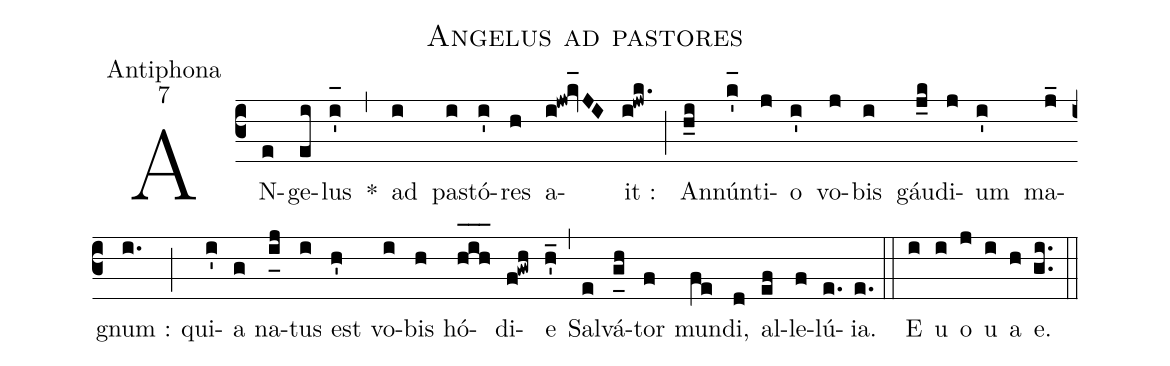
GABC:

name:Angelus ad pastores;
office-part:Antiphona;
mode:7;
%%
(c3) AN(e)ge(ei)lus(i'_[oh:h]) *(,) ad(i) pa(i)stó(i')res(h) a(i!jw!kv_[hl:1]JI)it :(i!jwk.) (;) An(h_i)nún(k'_[hl:1])ti(j)o(i') vo(j)bis(i) gáu(j_k)di(j)um(i') ma(j_)gnum :(i.) (;) qui(i')a(g) na(i_[uh:l]j)tus(i) est(h') vo(i)bis(h) hó(h_[oh:h]i_[oh:h]h_[oh:h])di(f!gwh)e(h'_) (,) Sal(e)vá(g_[uh:l]h)tor(f) mun(fe)di,(d) al(ef)le(f)lú(e.){ia}.(e.) (::) <eu>E(i) u(i) o(j) u(i) a(h) e.</eu>(gi..) (::)
